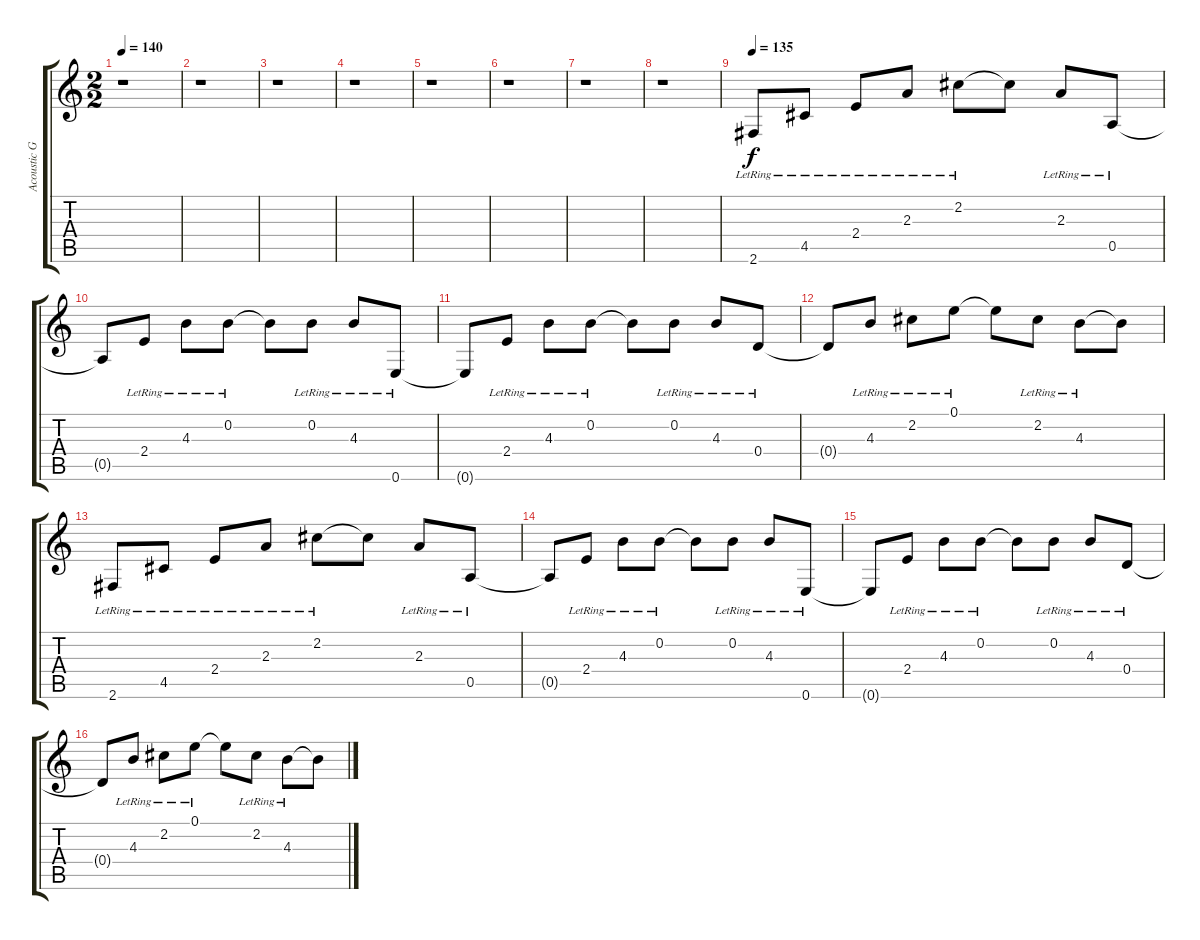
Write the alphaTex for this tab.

\track ("Acoustic Guitar" "Acoustic G") {instrument acousticguitarsteel}
\staff {score tabs}
\tuning (E4 B3 G3 D3 A2 E2) {hide}
\ts (2 2)
\tempo 140
\clef g2
\ks c
r.1{dy f} |
r.1 |
r.1 |
r.1 |
r.1 |
r.1 |
r.1 |
r.1 |
\tempo 135
2.6{lr}.8 4.5{lr}.8 2.4{lr}.8 2.3{lr}.8 2.2{lr}.8 2.2{t}.8 2.3{lr}.8 0.5{lr}.8 |
0.5{t}.8 2.4{lr}.8 4.3{lr}.8 0.2{lr}.8 0.2{t}.8 0.2{lr}.8 4.3{lr}.8 0.6{lr}.8 |
0.6{t}.8 2.4{lr}.8 4.3{lr}.8 0.2{lr}.8 0.2{t}.8 0.2{lr}.8 4.3{lr}.8 0.4{lr}.8 |
0.4{t}.8 4.3{lr}.8 2.2{lr}.8 0.1{lr}.8 0.1{t}.8 2.2{lr}.8 4.3{lr}.8 4.3{t}.8 |
2.6{lr}.8 4.5{lr}.8 2.4{lr}.8 2.3{lr}.8 2.2{lr}.8 2.2{t}.8 2.3{lr}.8 0.5{lr}.8 |
0.5{t}.8 2.4{lr}.8 4.3{lr}.8 0.2{lr}.8 0.2{t}.8 0.2{lr}.8 4.3{lr}.8 0.6{lr}.8 |
0.6{t}.8 2.4{lr}.8 4.3{lr}.8 0.2{lr}.8 0.2{t}.8 0.2{lr}.8 4.3{lr}.8 0.4{lr}.8 |
0.4{t}.8 4.3{lr}.8 2.2{lr}.8 0.1{lr}.8 0.1{t}.8 2.2{lr}.8 4.3{lr}.8 4.3{t}.8
